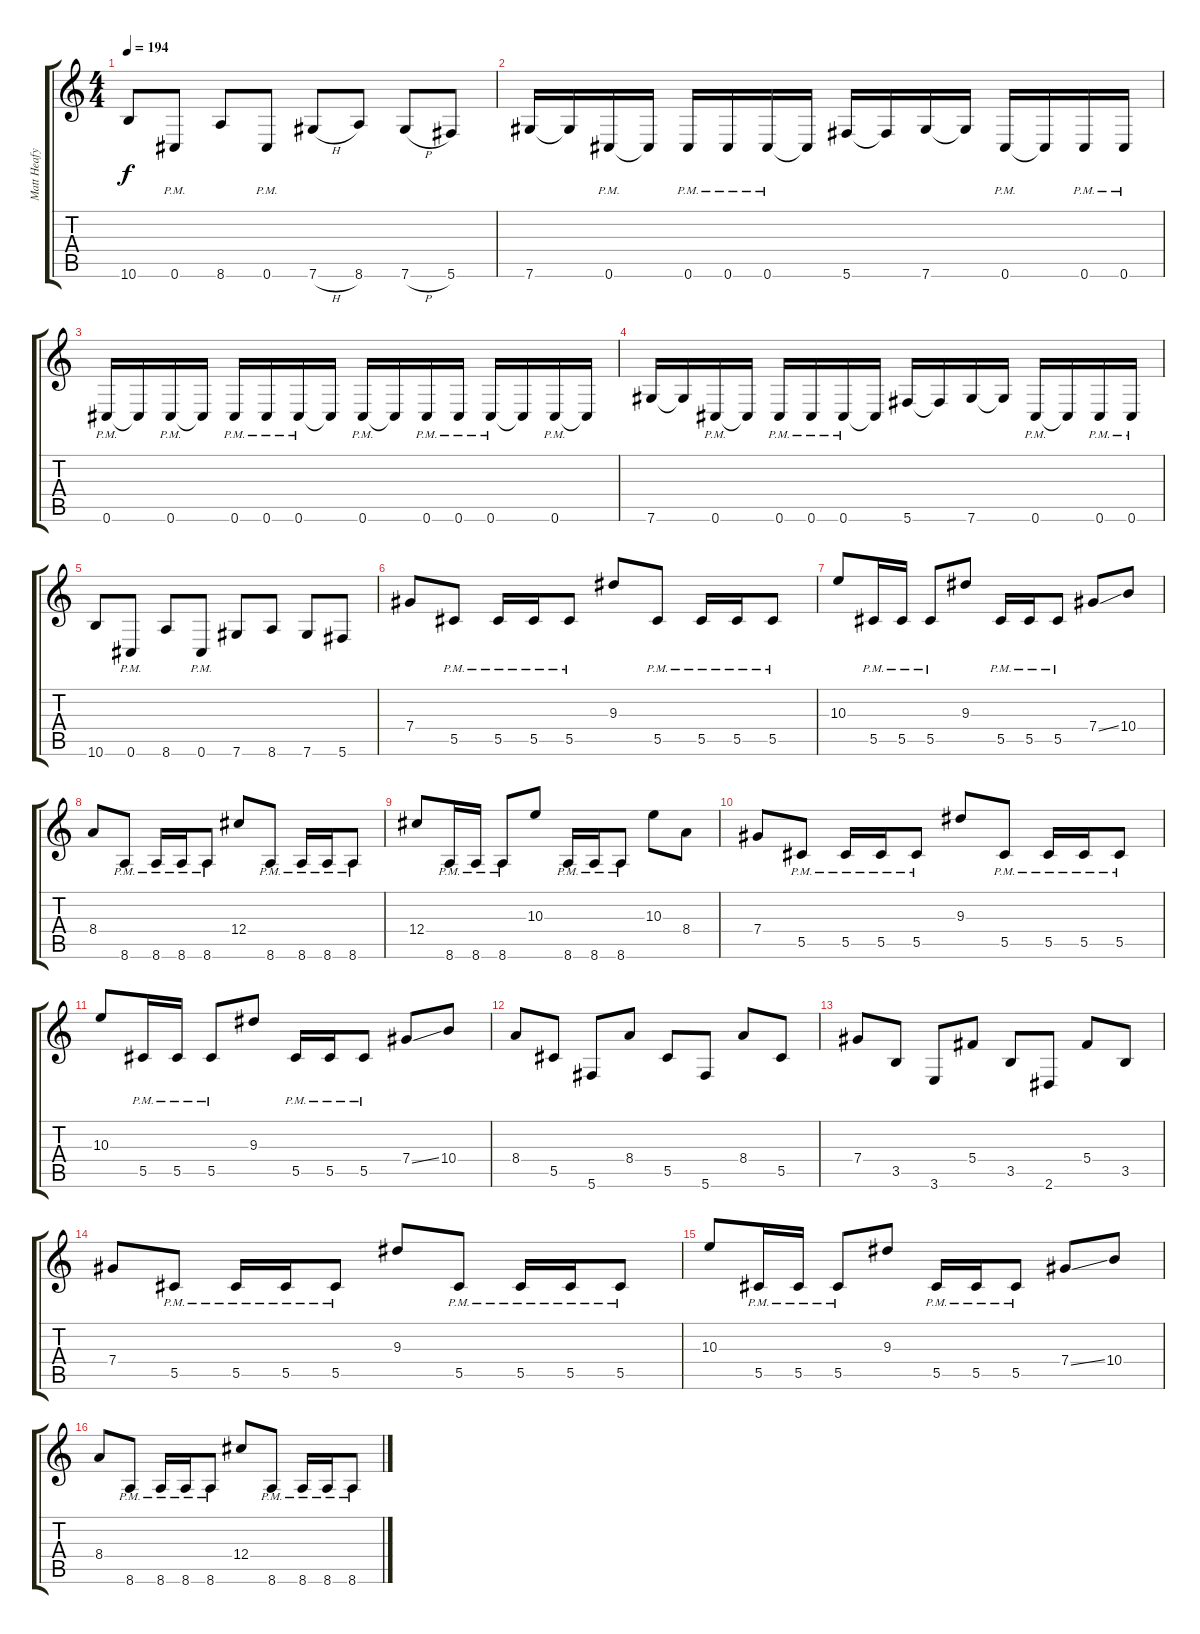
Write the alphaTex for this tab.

\track ("Matt Heafy" "Matt Heafy") {instrument distortionguitar}
\staff {score tabs}
\tuning (Eb4 Bb3 Gb3 Db3 Ab2 Db2) {hide}
\ts (4 4)
\tempo 194
\clef g2
\ks c
10.6.8{dy f} 0.6{pm}.8 8.6.8 0.6{pm}.8 7.6{h}.8 8.6.8 7.6{h}.8 5.6.8 |
7.6.16 7.6{t}.16 0.6{pm}.16 0.6{t}.16 0.6{pm}.16 0.6{pm}.16 0.6{pm}.16 0.6{t}.16 5.6.16 5.6{t}.16 7.6.16 7.6{t}.16 0.6{pm}.16 0.6{t}.16 0.6{pm}.16 0.6{pm}.16 |
0.6{pm}.16 0.6{t}.16 0.6{pm}.16 0.6{t}.16 0.6{pm}.16 0.6{pm}.16 0.6{pm}.16 0.6{t}.16 0.6{pm}.16 0.6{t}.16 0.6{pm}.16 0.6{pm}.16 0.6{pm}.16 0.6{t}.16 0.6{pm}.16 0.6{t}.16 |
7.6.16 7.6{t}.16 0.6{pm}.16 0.6{t}.16 0.6{pm}.16 0.6{pm}.16 0.6{pm}.16 0.6{t}.16 5.6.16 5.6{t}.16 7.6.16 7.6{t}.16 0.6{pm}.16 0.6{t}.16 0.6{pm}.16 0.6{pm}.16 |
10.6.8 0.6{pm}.8 8.6.8 0.6{pm}.8 7.6.8 8.6.8 7.6.8 5.6.8 |
7.4.8 5.5{pm}.8 5.5{pm}.16 5.5{pm}.16 5.5{pm}.8 9.3.8 5.5{pm}.8 5.5{pm}.16 5.5{pm}.16 5.5{pm}.8 |
10.3.8 5.5{pm}.16 5.5{pm}.16 5.5{pm}.8 9.3.8 5.5{pm}.16 5.5{pm}.16 5.5{pm}.8 7.4{ss}.8 10.4.8 |
8.4.8 8.6{pm}.8 8.6{pm}.16 8.6{pm}.16 8.6{pm}.8 12.4.8 8.6{pm}.8 8.6{pm}.16 8.6{pm}.16 8.6{pm}.8 |
12.4.8 8.6{pm}.16 8.6{pm}.16 8.6{pm}.8 10.3.8 8.6{pm}.16 8.6{pm}.16 8.6{pm}.8 10.3.8 8.4.8 |
7.4.8 5.5{pm}.8 5.5{pm}.16 5.5{pm}.16 5.5{pm}.8 9.3.8 5.5{pm}.8 5.5{pm}.16 5.5{pm}.16 5.5{pm}.8 |
10.3.8 5.5{pm}.16 5.5{pm}.16 5.5{pm}.8 9.3.8 5.5{pm}.16 5.5{pm}.16 5.5{pm}.8 7.4{ss}.8 10.4.8 |
8.4.8 5.5.8 5.6.8 8.4.8 5.5.8 5.6.8 8.4.8 5.5.8 |
7.4.8 3.5.8 3.6.8 5.4.8 3.5.8 2.6.8 5.4.8 3.5.8 |
7.4.8 5.5{pm}.8 5.5{pm}.16 5.5{pm}.16 5.5{pm}.8 9.3.8 5.5{pm}.8 5.5{pm}.16 5.5{pm}.16 5.5{pm}.8 |
10.3.8 5.5{pm}.16 5.5{pm}.16 5.5{pm}.8 9.3.8 5.5{pm}.16 5.5{pm}.16 5.5{pm}.8 7.4{ss}.8 10.4.8 |
8.4.8 8.6{pm}.8 8.6{pm}.16 8.6{pm}.16 8.6{pm}.8 12.4.8 8.6{pm}.8 8.6{pm}.16 8.6{pm}.16 8.6{pm}.8
